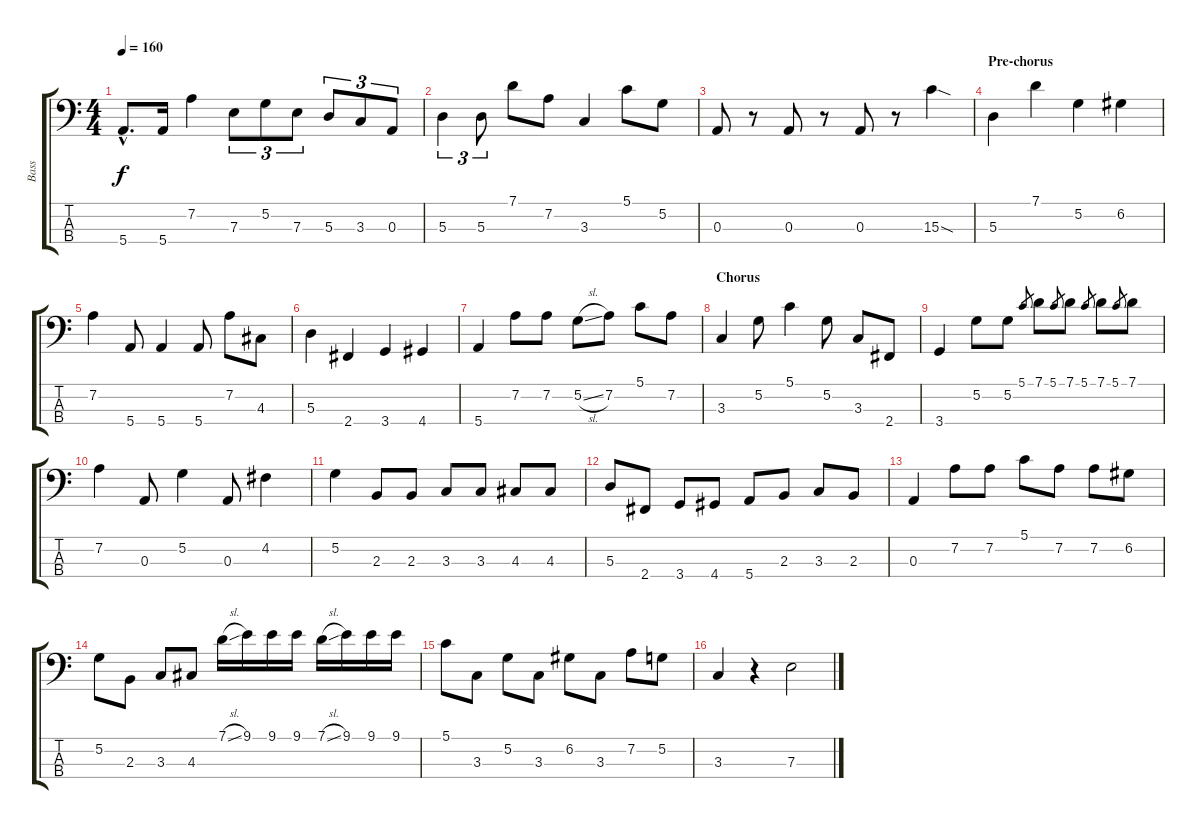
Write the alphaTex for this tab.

\track ("Bass" "Bass") {instrument electricbassfinger}
\staff {score tabs}
\tuning (G2 D2 A1 E1) {hide}
\ts (4 4)
\tempo 160
\clef f4
\ks c
5.4{hac}.8{d dy f} 5.4.16 7.2.4 7.3.8{tu (3 2)} 5.2.8{tu (3 2)} 7.3.8{tu (3 2)} 5.3.8{tu (3 2)} 3.3.8{tu (3 2)} 0.3.8{tu (3 2)} |
5.3.4{tu (3 2)} 5.3.8{tu (3 2)} 7.1.8 7.2.8 3.3.4 5.1.8 5.2.8 |
0.3.8 r.8 0.3.8 r.8 0.3.8 r.8 15.3{sod}.4 |
\section ("" "Pre-chorus")
5.3.4 7.1.4 5.2.4 6.2.4 |
7.2.4 5.4.8 5.4.4 5.4.8 7.2.8 4.3.8 |
5.3.4 2.4.4 3.4.4 4.4.4 |
5.4.4 7.2.8 7.2.8 5.2{sl}.8 7.2.8 5.1.8 7.2.8 |
\section ("" "Chorus")
3.3.4 5.2.8 5.1.4 5.2.8 3.3.8 2.4.8 |
3.4.4 5.2.8 5.2.8 5.1.8{gr} 7.1.8 5.1.8{gr} 7.1.8 5.1.8{gr} 7.1.8 5.1.8{gr} 7.1.8 |
7.2.4 0.3.8 5.2.4 0.3.8 4.2.4 |
5.2.4 2.3.8 2.3.8 3.3.8 3.3.8 4.3.8 4.3.8 |
5.3.8 2.4.8 3.4.8 4.4.8 5.4.8 2.3.8 3.3.8 2.3.8 |
0.3.4 7.2.8 7.2.8 5.1.8 7.2.8 7.2.8 6.2.8 |
5.2.8 2.3.8 3.3.8 4.3.8 7.1{sl}.16 9.1.16 9.1.16 9.1.16 7.1{sl}.16 9.1.16 9.1.16 9.1.16 |
5.1.8 3.3.8 5.2.8 3.3.8 6.2.8 3.3.8 7.2.8 5.2.8 |
3.3.4 r.4 7.3.2
